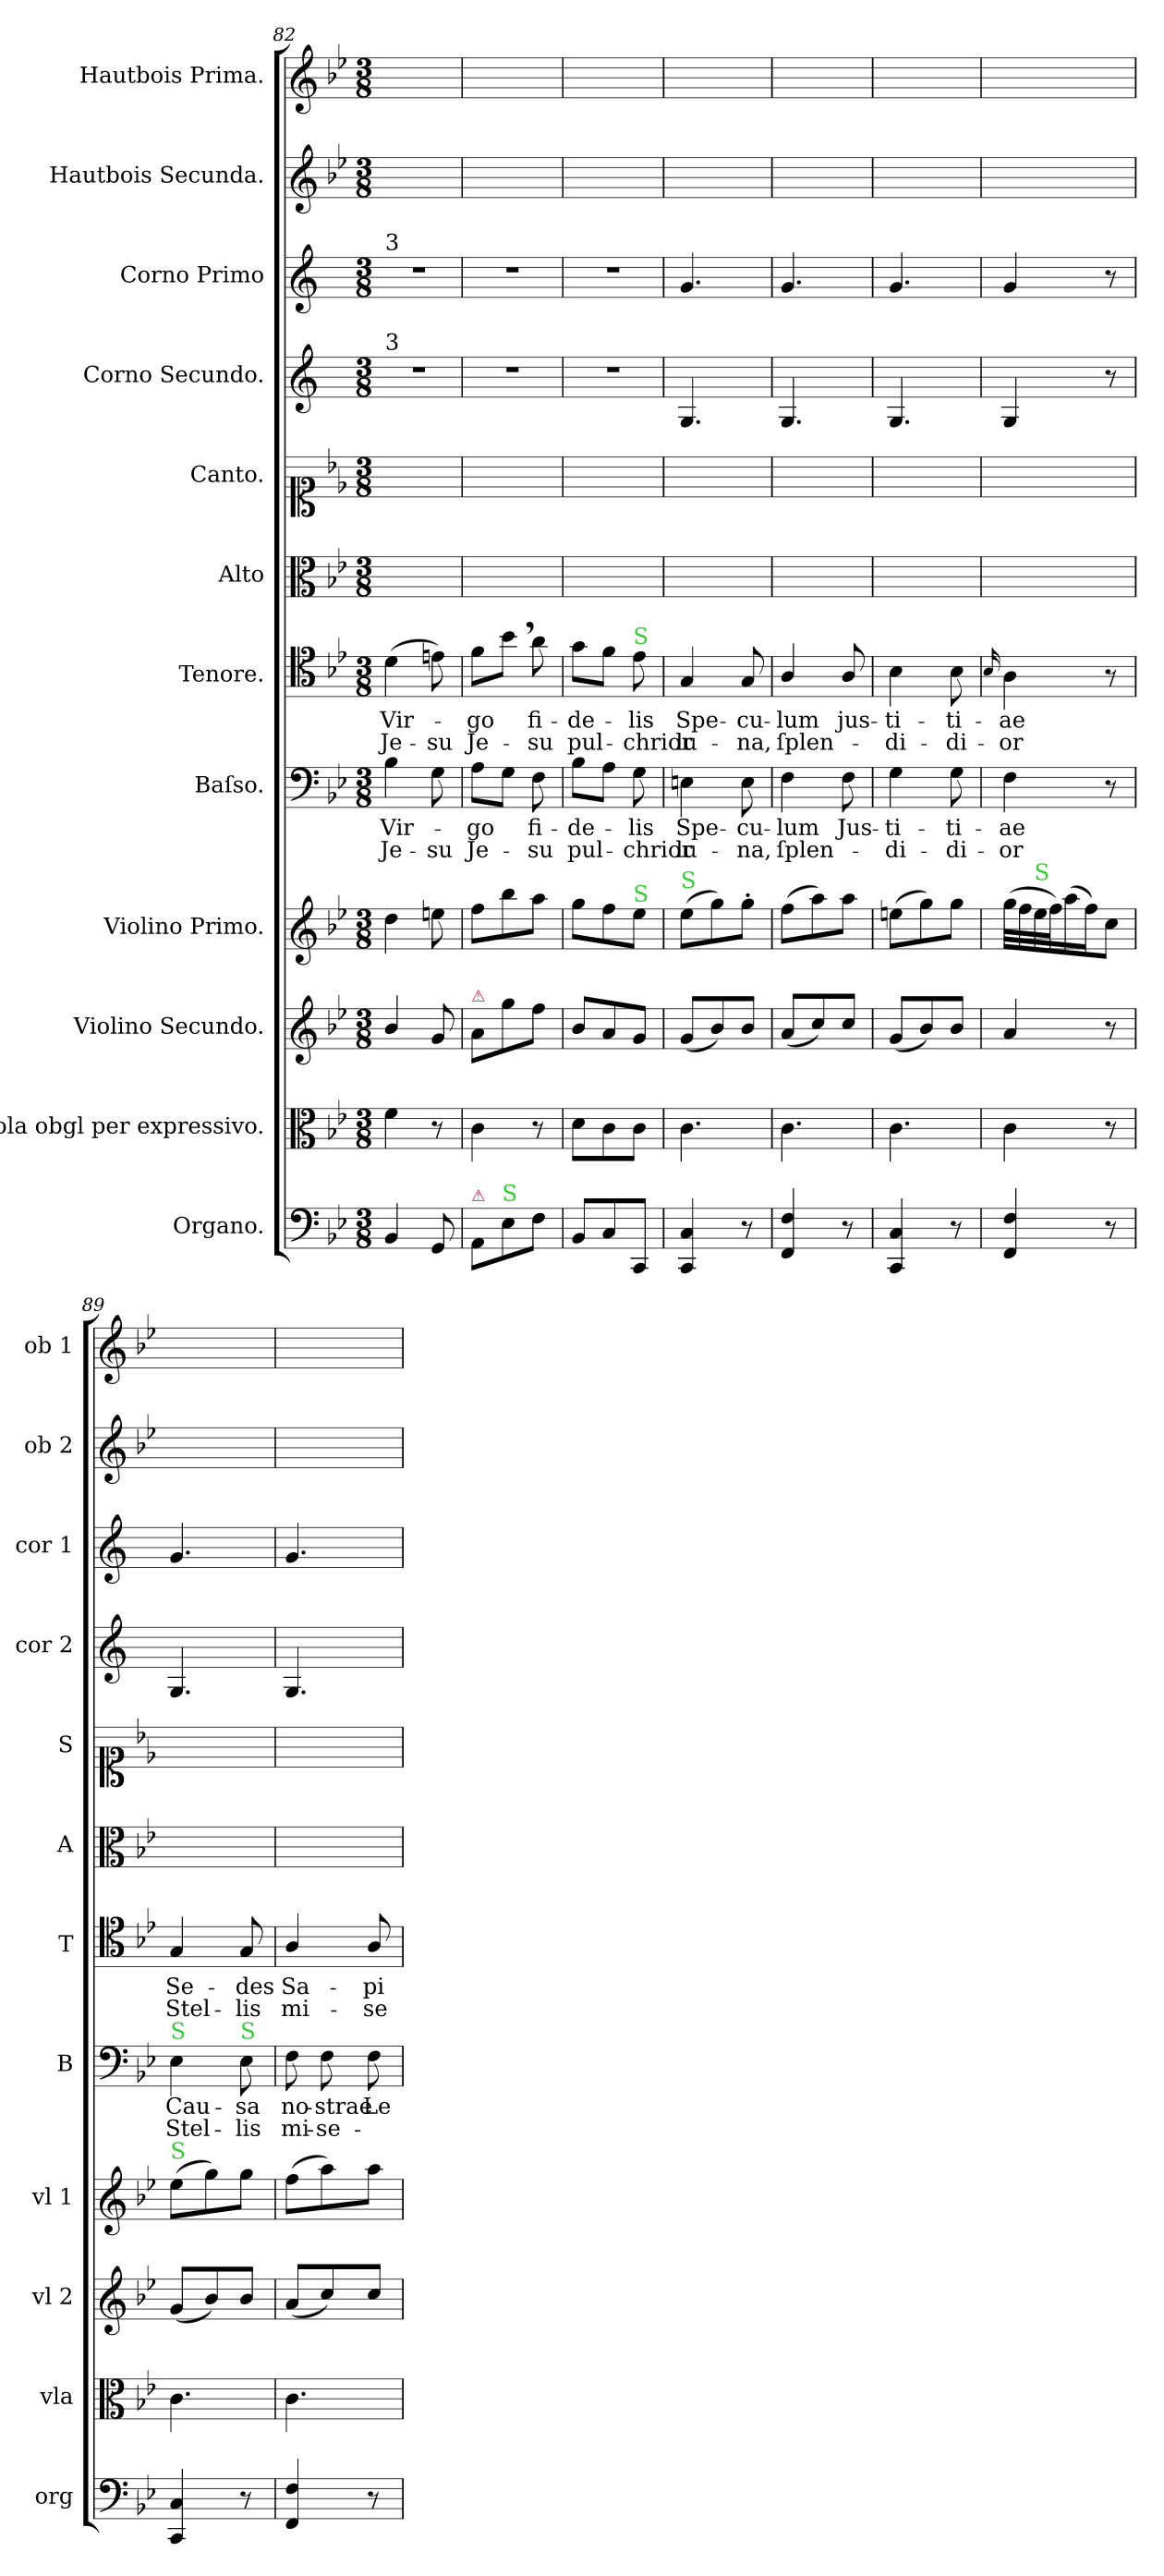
**kern	**kern	**kern	**kern	**kern	**text	**text	**kern	**text	**text	**kern	**kern	**kern	**kern	**kern	**kern
*part12	*part11	*part10	*part9	*part8	*part8	*part8	*part7	*part7	*part7	*part6	*part5	*part4	*part3	*part2	*part1
*staff12	*staff11	*staff10	*staff9	*staff8	*staff8	*staff8	*staff7	*staff7	*staff7	*staff6	*staff5	*staff4	*staff3	*staff2	*staff1
*I"Organo.	*I"Viola obgl per expressivo.	*I"Violino Secundo.	*I"Violino Primo.	*I"Baſso.	*	*	*I"Tenore.	*	*	*I"Alto	*I"Canto.	*I"Corno Secundo.	*I"Corno Primo	*I"Hautbois Secunda.	*I"Hautbois Prima.
*I'org	*I'vla	*I'vl 2	*I'vl 1	*I'B	*	*	*I'T	*	*	*I'A	*I'S	*I'cor 2	*I'cor 1	*I'ob 2	*I'ob 1
*clefF4	*clefC3	*clefG2	*clefG2	*clefF4	*	*	*clefC4	*	*	*clefC3	*clefC1	*clefG2	*clefG2	*clefG2	*clefG2
*	*	*	*	*	*	*	*	*	*	*	*	*ITrd4c7	*ITrd4c7	*	*
*k[b-e-]	*k[b-e-]	*k[b-e-]	*k[b-e-]	*k[b-e-]	*	*	*k[b-e-]	*	*	*k[b-e-]	*k[b-e-]	*k[b-]	*k[b-]	*k[b-e-]	*k[b-e-]
*B-:	*B-:	*B-:	*B-:	*B-:	*	*	*B-:	*	*	*B-:	*B-:	*	*	*B-:	*B-:
*M3/8	*M3/8	*M3/8	*M3/8	*M3/8	*	*	*M3/8	*	*	*M3/8	*M3/8	*M3/8	*M3/8	*M3/8	*M3/8
=82	=82	=82	=82	=82	=82	=82	=82	=82	=82	=82	=82	=82	=82	=82	=82
!	!	!	!	!	!	!	!	!	!	!	!	!	!LO:TX:a:t=3	!	!
!	!	!	!	!	!	!	!	!	!	!	!	!LO:TX:a:t=3	!	!	!
4BB-/	4f\	4b-/	4dd\	4B-\	Vir-	Je-	(4d\	Vir-	Je-	4.ryy	4.ryy	4.r	4.r	4.ryy	4.ryy
8GG/	8r	8g/	8een\	8G\	.	-su	8en\)	.	-su	.	.	.	.	.	.
=83	=83	=83	=83	=83	=83	=83	=83	=83	=83	=83	=83	=83	=83	=83	=83
!	!	!LO:TX:a:color=crimson:t=⚠	!	!	!	!	!	!	!	!	!	!	!	!	!
!LO:TX:a:color=crimson:t=⚠	!	!	!	!	!	!	!	!	!	!	!	!	!	!	!
!	!	!	!	!	!	!LO:LY:i	!	!	!LO:LY:i	!	!	!	!	!	!
8AA/L	4c\	8a/L	8ff\L	8A\L	-go	Je-	8f\L	-go	Je-	4.ryy	4.ryy	4.r	4.r	4.ryy	4.ryy
!LO:TX:a:color=limegreen:t=S	!	!	!	!	!	!	!	!	!	!	!	!	!	!	!
8E-\	.	8gg\	8bb-\	8G\J	.	.	8b-,<\J	.	.	.	.	.	.	.	.
!	!	!	!	!	!	!LO:LY:i	!	!	!LO:LY:i	!	!	!	!	!	!
8F\J	8r	8ff\J	8aa\J	8F\	fi-	-su	8a\	fi-	-su	.	.	.	.	.	.
=84	=84	=84	=84	=84	=84	=84	=84	=84	=84	=84	=84	=84	=84	=84	=84
8BB-/L	8d\L	8b-/L	8gg\L	8B-\L	-de-	pul-	8g\L	-de-	pul-	4.ryy	4.ryy	4.r	4.r	4.ryy	4.ryy
8C/	8c\	8a/	8ff\	8A\J	.	.	8f\J	.	.	.	.	.	.	.	.
!	!	!	!	!	!	!	!LO:TX:a:color=limegreen:t=S	!	!	!	!	!	!	!	!
!	!	!	!LO:TX:a:color=limegreen:t=S	!	!	!	!	!	!	!	!	!	!	!	!
8CC/J	8c\J	8g/J	8ee-\J	8G\	-lis	-chrior	8e-\	-lis	-chrior	.	.	.	.	.	.
=85	=85	=85	=85	=85	=85	=85	=85	=85	=85	=85	=85	=85	=85	=85	=85
!	!	!	!LO:TX:a:color=limegreen:t=S	!	!	!	!	!	!	!	!	!	!	!	!
4CC/ 4C/	4.c\	(8g/L	(8ee-\L	4En\	Spe-	lu-	4G/	Spe-	lu-	4.ryy	4.ryy	4.C/	4.c/	4.ryy	4.ryy
.	.	8b-/)	8gg\)	.	.	.	.	.	.	.	.	.	.	.	.
8r	.	8b-/J	8gg'\J	8E\	-cu-	-na,	8G/	-cu-	-na,	.	.	.	.	.	.
=86	=86	=86	=86	=86	=86	=86	=86	=86	=86	=86	=86	=86	=86	=86	=86
4FF/ 4F/	4.c\	(8a/L	(8ff\L	4F\	-lum	ſplen-	4A/	-lum	ſplen-	4.ryy	4.ryy	4.C/	4.c/	4.ryy	4.ryy
.	.	8cc/)	8aa\)	.	.	.	.	.	.	.	.	.	.	.	.
8r	.	8cc/J	8aa\J	8F\	Jus-	.	8A/	jus-	.	.	.	.	.	.	.
=87	=87	=87	=87	=87	=87	=87	=87	=87	=87	=87	=87	=87	=87	=87	=87
4CC/ 4C/	4.c\	(8g/L	(8een\L	4G\	-ti-	-di-	4B-\	-ti-	-di-	4.ryy	4.ryy	4.C/	4.c/	4.ryy	4.ryy
.	.	8b-/)	8gg\)	.	.	.	.	.	.	.	.	.	.	.	.
8r	.	8b-/J	8gg\J	8G\	-ti-	-di-	8B-\	-ti-	-di-	.	.	.	.	.	.
=88	=88	=88	=88	=88	=88	=88	=88	=88	=88	=88	=88	=88	=88	=88	=88
.	.	.	.	.	.	.	16qqB-/	.	.	.	.	.	.	.	.
4FF/ 4F/	4c\	4a/	(32gg\LLL	4F\	-ae	-or	4A\	-ae	-or	4.ryy	4.ryy	4C/	4c/	4.ryy	4.ryy
.	.	.	32ff\	.	.	.	.	.	.	.	.	.	.	.	.
!	!	!	!LO:TX:a:color=limegreen:t=S	!	!	!	!	!	!	!	!	!	!	!	!
.	.	.	32ee-\	.	.	.	.	.	.	.	.	.	.	.	.
.	.	.	32ff\J)	.	.	.	.	.	.	.	.	.	.	.	.
.	.	.	(16aa\	.	.	.	.	.	.	.	.	.	.	.	.
.	.	.	16ff\J)	.	.	.	.	.	.	.	.	.	.	.	.
8r	8r	8r	8cc\J	8r	.	.	8r	.	.	.	.	8r	8r	.	.
=89	=89	=89	=89	=89	=89	=89	=89	=89	=89	=89	=89	=89	=89	=89	=89
!	!	!	!	!LO:TX:a:color=limegreen:t=S	!	!	!	!	!	!	!	!	!	!	!
!	!	!	!LO:TX:a:color=limegreen:t=S	!	!	!	!	!	!	!	!	!	!	!	!
4CC/ 4C/	4.c\	(8g/L	(8ee-\L	4E-\	Cau-	Stel-	4G/	Se-	Stel-	4.ryy	4.ryy	4.C/	4.c/	4.ryy	4.ryy
.	.	8b-/)	8gg\)	.	.	.	.	.	.	.	.	.	.	.	.
!	!	!	!	!LO:TX:a:color=limegreen:t=S	!	!	!	!	!	!	!	!	!	!	!
8r	.	8b-/J	8gg\J	8E-\	-sa	-lis	8G/	-des	-lis	.	.	.	.	.	.
=90	=90	=90	=90	=90	=90	=90	=90	=90	=90	=90	=90	=90	=90	=90	=90
4FF/ 4F/	4.c\	(8a/L	(8ff\L	8F\	no-	mi-	4A/	Sa-	mi-	4.ryy	4.ryy	4.C/	4.c/	4.ryy	4.ryy
.	.	8cc/)	8aa\)	8F\	-strae	-se-	.	.	.	.	.	.	.	.	.
8r	.	8cc/J	8aa\J	8F\	Le-	.	8A/	-pi-	-se-	.	.	.	.	.	.
=	=	=	=	=	=	=	=	=	=	=	=	=	=	=	=
*-	*-	*-	*-	*-	*-	*-	*-	*-	*-	*-	*-	*-	*-	*-	*-
